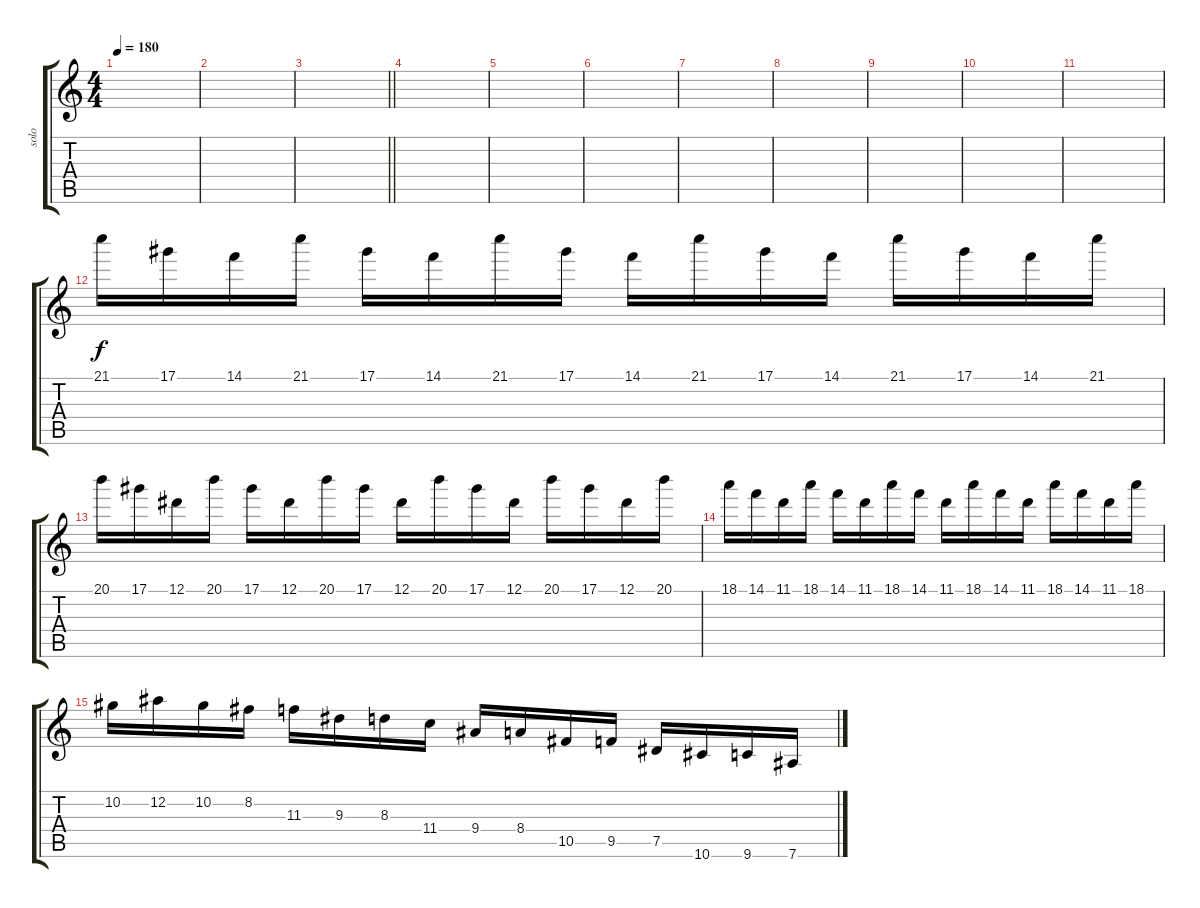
\track ("solo" "solo") {instrument overdrivenguitar}
\staff {score tabs}
\tuning (Eb4 Bb3 Gb3 Db3 Ab2 Eb2) {hide}
\ts (4 4)
\tempo 180
\clef g2
\ks c
|
|
\barLineRight lightlight
|
|
|
|
|
|
|
|
|
21.1.16 17.1.16 14.1.16 21.1.16 17.1.16 14.1.16 21.1.16 17.1.16 14.1.16 21.1.16 17.1.16 14.1.16 21.1.16 17.1.16 14.1.16 21.1.16 |
20.1.16 17.1.16 12.1.16 20.1.16 17.1.16 12.1.16 20.1.16 17.1.16 12.1.16 20.1.16 17.1.16 12.1.16 20.1.16 17.1.16 12.1.16 20.1.16 |
18.1.16 14.1.16 11.1.16 18.1.16 14.1.16 11.1.16 18.1.16 14.1.16 11.1.16 18.1.16 14.1.16 11.1.16 18.1.16 14.1.16 11.1.16 18.1.16 |
10.2.16 12.2.16 10.2.16 8.2.16 11.3.16 9.3.16 8.3.16 11.4.16 9.4.16 8.4.16 10.5.16 9.5.16 7.5.16 10.6.16 9.6.16 7.6.16
